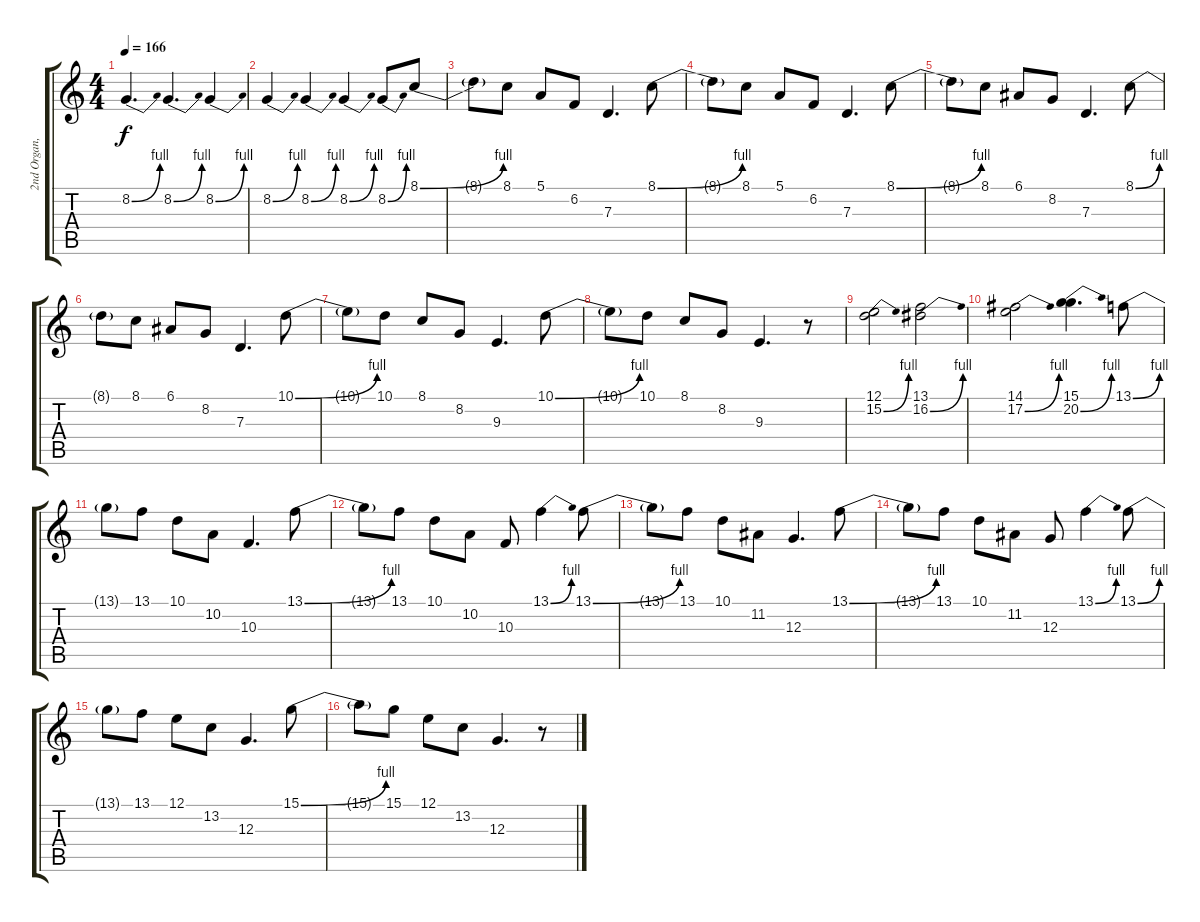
\track ("2nd Organ, 2nd Lead Guitar - Lord, Black" "2nd Organ,") {instrument rockorgan}
\staff {score tabs}
\tuning (E4 B3 G3 D3 A2 E2) {hide}
\ts (4 4)
\tempo 166
\clef g2
\ks c
8.2{be (bend 0 0 60 4)}.4{d dy f} 8.2{be (bend 0 0 60 4)}.4{d} 8.2{be (bend 0 0 60 4)}.4 |
8.2{be (bend 0 0 60 4)}.4 8.2{be (bend 0 0 60 4)}.4 8.2{be (bend 0 0 60 4)}.4 8.2{be (bend 0 0 60 4)}.8 8.1{be (bend 0 0 60 4)}.8 |
8.1{t}.8 8.1.8 5.1.8 6.2.8 7.3.4{d} 8.1{be (bend 0 0 60 4)}.8 |
8.1{t}.8 8.1.8 5.1.8 6.2.8 7.3.4{d} 8.1{be (bend 0 0 60 4)}.8 |
8.1{t}.8 8.1.8 6.1.8 8.2.8 7.3.4{d} 8.1{be (bend 0 0 60 4)}.8 |
8.1{t}.8 8.1.8 6.1.8 8.2.8 7.3.4{d} 10.1{be (bend 0 0 60 4)}.8 |
10.1{t}.8 10.1.8 8.1.8 8.2.8 9.3.4{d} 10.1{be (bend 0 0 60 4)}.8 |
10.1{t}.8 10.1.8 8.1.8 8.2.8 9.3.4{d} r.8 |
(12.1 15.2{be (bend 0 0 60 4)}).2 (13.1 16.2{be (bend 0 0 60 4)}).2 |
(14.1 17.2{be (bend 0 0 60 4)}).2 (15.1 20.2{be (bend 0 0 60 4)}).4{d} 13.1{be (bend 0 0 60 4)}.8 |
13.1{t}.8 13.1.8 10.1.8 10.2.8 10.3.4{d} 13.1{be (bend 0 0 60 4)}.8 |
13.1{t}.8 13.1.8 10.1.8 10.2.8 10.3.8 13.1{be (bend 0 0 60 4)}.4 13.1{be (bend 0 0 60 4)}.8 |
13.1{t}.8 13.1.8 10.1.8 11.2.8 12.3.4{d} 13.1{be (bend 0 0 60 4)}.8 |
13.1{t}.8 13.1.8 10.1.8 11.2.8 12.3.8 13.1{be (bend 0 0 60 4)}.4 13.1{be (bend 0 0 60 4)}.8 |
13.1{t}.8 13.1.8 12.1.8 13.2.8 12.3.4{d} 15.1{be (bend 0 0 60 4)}.8 |
15.1{t}.8 15.1.8 12.1.8 13.2.8 12.3.4{d} r.8
